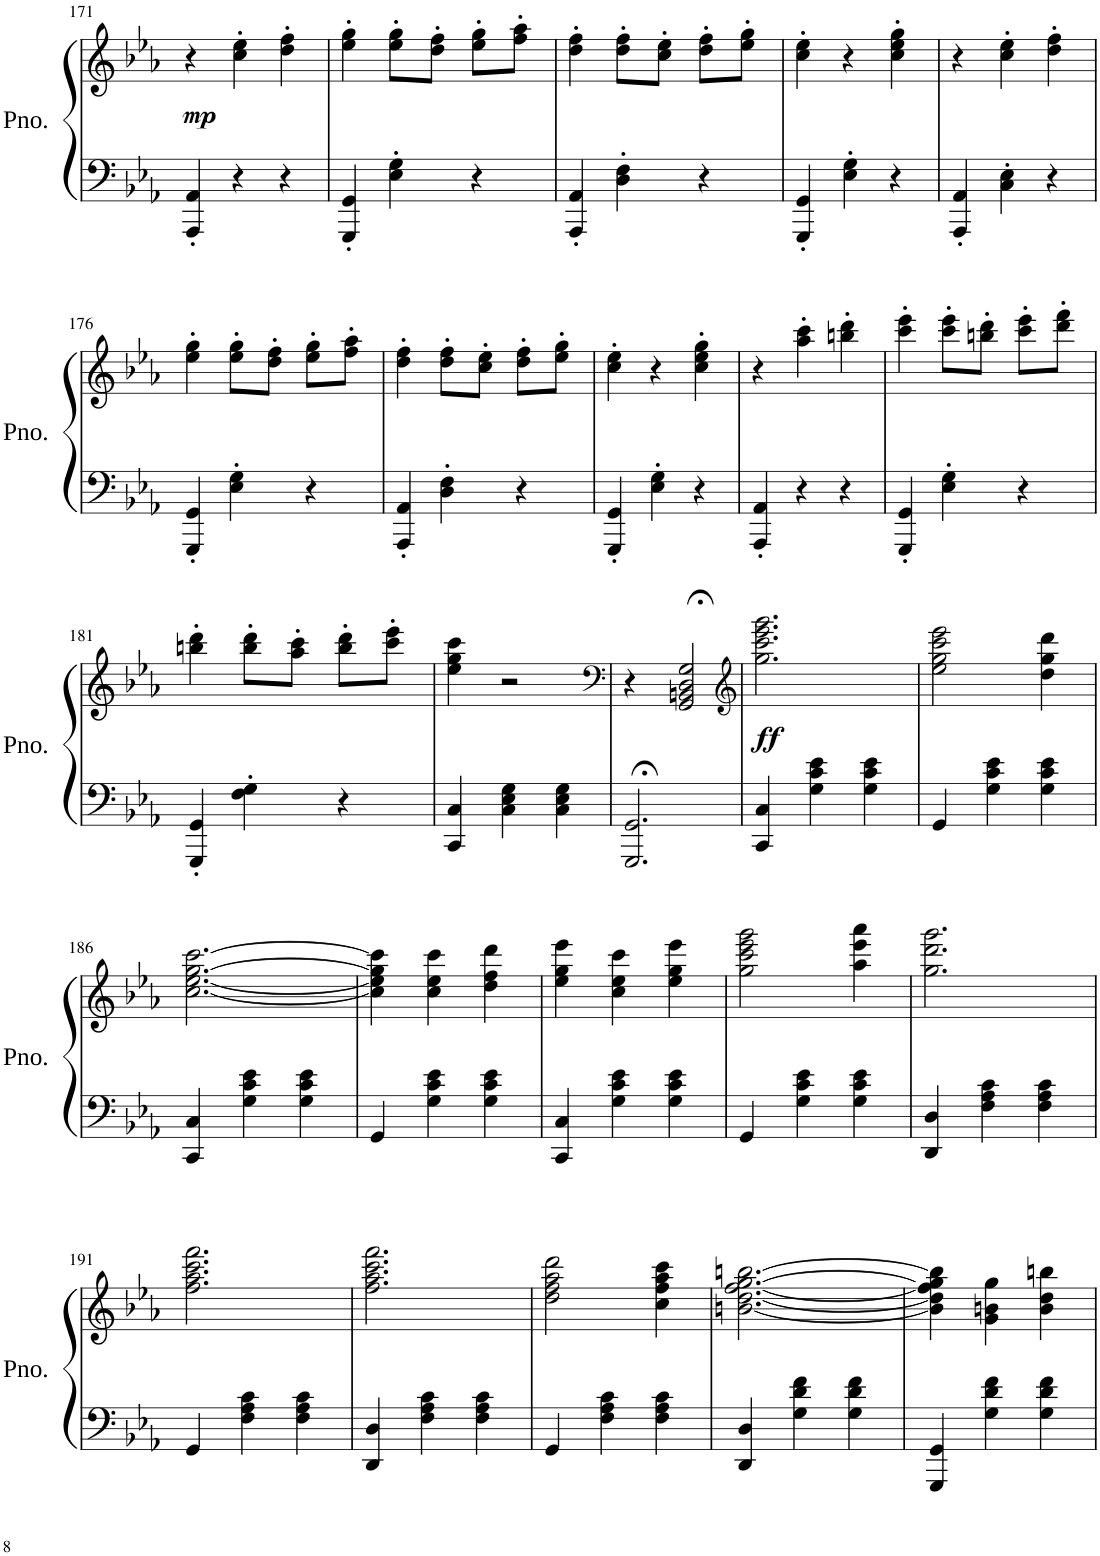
**kern	**kern	**dynam
*part1	*part1	*part1
*staff2	*staff1	*staff1/2
*I"Piano	*	*
*I'Pno.	*	*
!!LO:PB:g=z
*clefF4	*clefG2	*
*k[b-e-a-]	*k[b-e-a-]	*
*M3/4	*M3/4	*
=171	=171	=171
!	!	!LO:DY:b
4AAA-/' 4AA-/'	4r	mp
4r	4cc\' 4ee-\'	.
4r	4dd\' 4ff\'	.
=172	=172	=172
4GGG/' 4GG/'	4ee-\' 4gg\'	.
4E-\' 4G\'	8ee-\' 8gg\'L	.
.	8dd\' 8ff\'J	.
4r	8ee-\' 8gg\'L	.
.	8ff\' 8aa-\'J	.
=173	=173	=173
4AAA-/' 4AA-/'	4dd\' 4ff\'	.
4D\' 4F\'	8dd\' 8ff\'L	.
.	8cc\' 8ee-\'J	.
4r	8dd\' 8ff\'L	.
.	8ee-\' 8gg\'J	.
=174	=174	=174
4GGG/' 4GG/'	4cc\' 4ee-\'	.
4E-\' 4G\'	4r	.
4r	4cc\' 4ee-\' 4gg\'	.
=175	=175	=175
4AAA-/' 4AA-/'	4r	.
4C\' 4E-\'	4cc\' 4ee-\'	.
4r	4dd\' 4ff\'	.
!!LO:LB:g=z
=176	=176	=176
4GGG/' 4GG/'	4ee-\' 4gg\'	.
4E-\' 4G\'	8ee-\' 8gg\'L	.
.	8dd\' 8ff\'J	.
4r	8ee-\' 8gg\'L	.
.	8ff\' 8aa-\'J	.
=177	=177	=177
4AAA-/' 4AA-/'	4dd\' 4ff\'	.
4D\' 4F\'	8dd\' 8ff\'L	.
.	8cc\' 8ee-\'J	.
4r	8dd\' 8ff\'L	.
.	8ee-\' 8gg\'J	.
=178	=178	=178
4GGG/' 4GG/'	4cc\' 4ee-\'	.
4E-\' 4G\'	4r	.
4r	4cc\' 4ee-\' 4gg\'	.
=179	=179	=179
4AAA-/' 4AA-/'	4r	.
4r	4aa-\' 4ccc\'	.
4r	4bbn\' 4ddd\'	.
=180	=180	=180
4GGG/' 4GG/'	4ccc\' 4eee-\'	.
4E-\' 4G\'	8ccc\' 8eee-\'L	.
.	8bbn\' 8ddd\'J	.
4r	8ccc\' 8eee-\'L	.
.	8ddd\' 8fff\'J	.
!!LO:LB:g=z
=181	=181	=181
4GGG/' 4GG/'	4bbn\' 4ddd\'	.
4F\' 4G\'	8bb\' 8ddd\'L	.
.	8aa-\' 8ccc\'J	.
4r	8bb\' 8ddd\'L	.
.	8ccc\' 8eee-\'J	.
=182	=182	=182
4CC/ 4C/	4ee-\ 4gg\ 4ccc\	.
4C\ 4E-\ 4G\	2r	.
4C\ 4E-\ 4G\	.	.
=183	=183	=183
*	*clefF4	*
2.GGG/;< 2.GG/;<	4r	.
.	2GG/;< 2BBn/;< 2D/;< 2G/;<	.
=184	=184	=184
*	*clefG2	*
!	!	!LO:DY:b
4CC/ 4C/	2.gg\ 2.ccc\ 2.eee-\ 2.ggg\	ff
4G\ 4c\ 4e-\	.	.
4G\ 4c\ 4e-\	.	.
=185	=185	=185
4GG/	2ee-\ 2gg\ 2ccc\ 2eee-\	.
4G\ 4c\ 4e-\	.	.
4G\ 4c\ 4e-\	4dd\ 4gg\ 4ddd\	.
!!LO:LB:g=z
=186	=186	=186
4CC/ 4C/	[2.cc\ [2.ee-\ [2.gg\ [2.ccc\	.
4G\ 4c\ 4e-\	.	.
4G\ 4c\ 4e-\	.	.
=187	=187	=187
4GG/	4cc\] 4ee-\] 4gg\] 4ccc\]	.
4G\ 4c\ 4e-\	4cc\ 4ee-\ 4ccc\	.
4G\ 4c\ 4e-\	4dd\ 4ff\ 4ddd\	.
=188	=188	=188
4CC/ 4C/	4ee-\ 4gg\ 4eee-\	.
4G\ 4c\ 4e-\	4cc\ 4ee-\ 4ccc\	.
4G\ 4c\ 4e-\	4ee-\ 4gg\ 4eee-\	.
=189	=189	=189
4GG/	2gg\ 2ccc\ 2eee-\ 2ggg\	.
4G\ 4c\ 4e-\	.	.
4G\ 4c\ 4e-\	4aa-\ 4eee-\ 4aaa-\	.
=190	=190	=190
4DD/ 4D/	2.gg\ 2.ddd\ 2.ggg\	.
4F\ 4A-\ 4c\	.	.
4F\ 4A-\ 4c\	.	.
!!LO:LB:g=z
=191	=191	=191
4GG/	2.ff\ 2.aa-\ 2.ccc\ 2.fff\	.
4F\ 4A-\ 4c\	.	.
4F\ 4A-\ 4c\	.	.
=192	=192	=192
4DD/ 4D/	2.ff\ 2.aa-\ 2.ccc\ 2.fff\	.
4F\ 4A-\ 4c\	.	.
4F\ 4A-\ 4c\	.	.
=193	=193	=193
4GG/	2dd\ 2ff\ 2aa-\ 2ddd\	.
4F\ 4A-\ 4c\	.	.
4F\ 4A-\ 4c\	4cc\ 4ff\ 4aa-\ 4ccc\	.
=194	=194	=194
4DD/ 4D/	[2.bn\ [2.dd\ [2.ff\ [2.gg\ [2.bbn\	.
4G\ 4d\ 4f\	.	.
4G\ 4d\ 4f\	.	.
=195	=195	=195
4GGG/ 4GG/	4b\] 4dd\] 4ff\] 4gg\] 4bb\]	.
4G\ 4d\ 4f\	4g\ 4bn\ 4gg\	.
4G\ 4d\ 4f\	4b\ 4dd\ 4bbn\	.
=	=	=
*-	*-	*-
